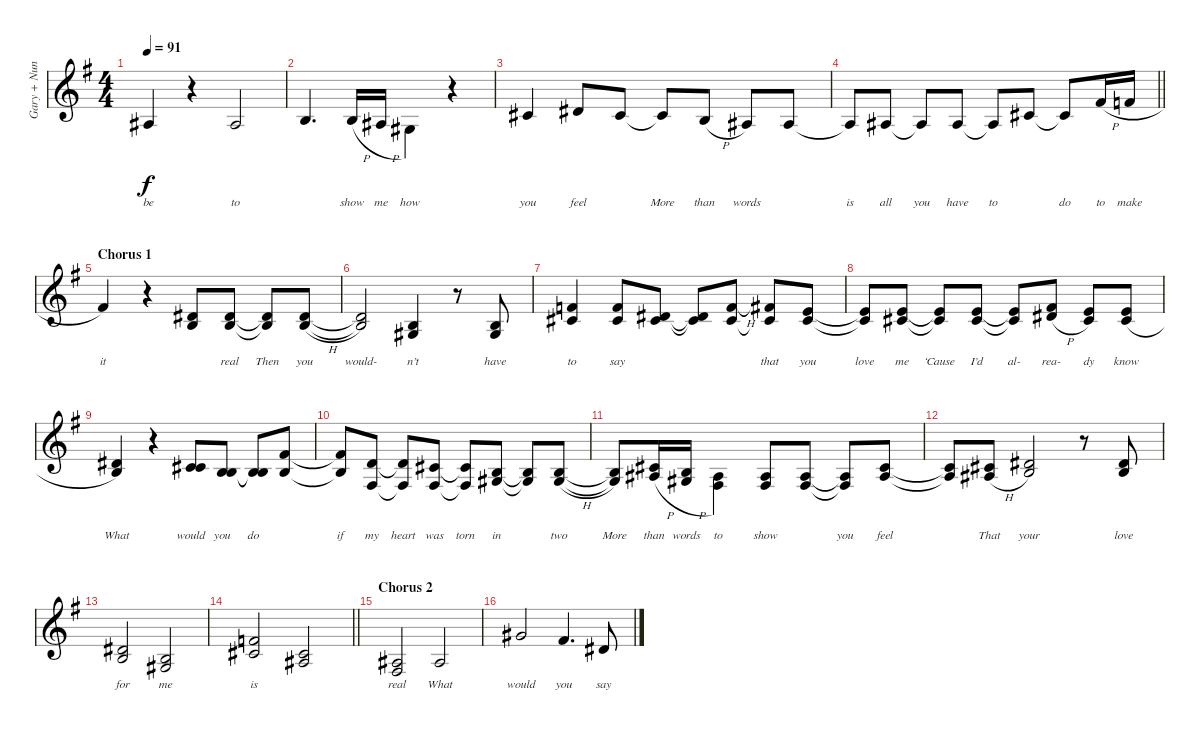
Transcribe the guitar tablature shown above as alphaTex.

\track ("Gary + Nuno" "Gary + Nun") {instrument frenchhorn}
\staff {score}
\tuning (Eb4 Bb3 Gb3 Db3 Ab2 Eb2) {hide}
\ts (4 4)
\tempo 91
\clef g2
\ks g
0.2{t}.4{lyrics (0 "be") lyrics (1 "") lyrics (2 "") lyrics (3 "") lyrics (4 "") dy f} r.4 0.2.2{lyrics (0 "to") lyrics (1 "") lyrics (2 "") lyrics (3 "") lyrics (4 "")} |
1.2.4{d lyrics (0 "") lyrics (1 "") lyrics (2 "") lyrics (3 "") lyrics (4 "")} 5.3{h}.16{lyrics (0 "show") lyrics (1 "") lyrics (2 "") lyrics (3 "") lyrics (4 "") beam Up} 4.3{h}.16{lyrics (0 "me") lyrics (1 "") lyrics (2 "") lyrics (3 "") lyrics (4 "") beam Up} 2.3.4{lyrics (0 "how") lyrics (1 "") lyrics (2 "") lyrics (3 "") lyrics (4 "") beam Down} r.4 |
3.2.4{lyrics (0 "you") lyrics (1 "") lyrics (2 "") lyrics (3 "") lyrics (4 "")} 5.2.8{lyrics (0 "feel") lyrics (1 "") lyrics (2 "") lyrics (3 "") lyrics (4 "")} 3.2.8{lyrics (0 "") lyrics (1 "") lyrics (2 "") lyrics (3 "") lyrics (4 "")} 3.2{t}.8{lyrics (0 "More") lyrics (1 "") lyrics (2 "") lyrics (3 "") lyrics (4 "")} 1.2{h}.8{lyrics (0 "than") lyrics (1 "") lyrics (2 "") lyrics (3 "") lyrics (4 "")} 0.2.8{lyrics (0 "words") lyrics (1 "") lyrics (2 "") lyrics (3 "") lyrics (4 "")} 0.2.8{lyrics (0 "") lyrics (1 "") lyrics (2 "") lyrics (3 "") lyrics (4 "")} |
\barLineRight lightlight
0.2{t}.8{lyrics (0 "is") lyrics (1 "") lyrics (2 "") lyrics (3 "") lyrics (4 "")} 0.2.8{lyrics (0 "all") lyrics (1 "") lyrics (2 "") lyrics (3 "") lyrics (4 "")} 0.2{t}.8{lyrics (0 "you") lyrics (1 "") lyrics (2 "") lyrics (3 "") lyrics (4 "")} 0.2.8{lyrics (0 "have") lyrics (1 "") lyrics (2 "") lyrics (3 "") lyrics (4 "")} 0.2{t}.8{lyrics (0 "to") lyrics (1 "") lyrics (2 "") lyrics (3 "") lyrics (4 "")} 3.2.8{lyrics (0 "") lyrics (1 "") lyrics (2 "") lyrics (3 "") lyrics (4 "")} 3.2{t}.8{lyrics (0 "do") lyrics (1 "") lyrics (2 "") lyrics (3 "") lyrics (4 "")} 3.1{h}.16{lyrics (0 "to") lyrics (1 "") lyrics (2 "") lyrics (3 "") lyrics (4 "")} 2.1{h}.16{lyrics (0 "make") lyrics (1 "") lyrics (2 "") lyrics (3 "") lyrics (4 "")} |
\section ("" "Chorus 1")
3.1.4{lyrics (0 "it") lyrics (1 "") lyrics (2 "") lyrics (3 "") lyrics (4 "")} r.4 (0.1 5.3).8{lyrics (0 "") lyrics (1 "") lyrics (2 "") lyrics (3 "") lyrics (4 "")} (0.1 5.3).8{lyrics (0 "real") lyrics (1 "") lyrics (2 "") lyrics (3 "") lyrics (4 "")} (0.1{t} 5.3{t}).8{lyrics (0 "Then") lyrics (1 "") lyrics (2 "") lyrics (3 "") lyrics (4 "")} (5.2{h} 5.3{h}).8{lyrics (0 "you") lyrics (1 "") lyrics (2 "") lyrics (3 "") lyrics (4 "")} |
(5.2{t} 5.3{t}).2{lyrics (0 "would-") lyrics (1 "") lyrics (2 "") lyrics (3 "") lyrics (4 "")} (1.2 2.3).4{lyrics (0 "n’t") lyrics (1 "") lyrics (2 "") lyrics (3 "") lyrics (4 "")} r.8 (1.2 2.3).8{lyrics (0 "have") lyrics (1 "") lyrics (2 "") lyrics (3 "") lyrics (4 "")} |
(2.1 7.3).4{lyrics (0 "to") lyrics (1 "") lyrics (2 "") lyrics (3 "") lyrics (4 "")} (2.1 7.3).8{lyrics (0 "say") lyrics (1 "") lyrics (2 "") lyrics (3 "") lyrics (4 "")} (0.1 7.3).8{lyrics (0 "") lyrics (1 "") lyrics (2 "") lyrics (3 "") lyrics (4 "")} (0.1{t} 7.3{t}).8{lyrics (0 "") lyrics (1 "") lyrics (2 "") lyrics (3 "") lyrics (4 "")} (2.1{h} 7.3).8{lyrics (0 "") lyrics (1 "") lyrics (2 "") lyrics (3 "") lyrics (4 "")} (3.1 7.3{t}).8{lyrics (0 "that") lyrics (1 "") lyrics (2 "") lyrics (3 "") lyrics (4 "")} (1.1 7.3).8{lyrics (0 "you") lyrics (1 "") lyrics (2 "") lyrics (3 "") lyrics (4 "")} |
(1.1{t} 7.3{t}).8{lyrics (0 "love") lyrics (1 "") lyrics (2 "") lyrics (3 "") lyrics (4 "")} (1.1 7.3).8{lyrics (0 "me") lyrics (1 "") lyrics (2 "") lyrics (3 "") lyrics (4 "")} (1.1{t} 7.3{t}).8{lyrics (0 "‘Cause") lyrics (1 "") lyrics (2 "") lyrics (3 "") lyrics (4 "")} (1.1 7.3).8{lyrics (0 "I’d") lyrics (1 "") lyrics (2 "") lyrics (3 "") lyrics (4 "")} (1.1{t} 7.3{t}).8{lyrics (0 "al-") lyrics (1 "") lyrics (2 "") lyrics (3 "") lyrics (4 "")} (3.1{h} 9.3{h}).8{lyrics (0 "rea-") lyrics (1 "") lyrics (2 "") lyrics (3 "") lyrics (4 "")} (1.1 7.3).8{lyrics (0 "dy") lyrics (1 "") lyrics (2 "") lyrics (3 "") lyrics (4 "")} (1.1{h} 7.3{h}).8{lyrics (0 "know") lyrics (1 "") lyrics (2 "") lyrics (3 "") lyrics (4 "")} |
(0.1 5.3).4{lyrics (0 "What") lyrics (1 "") lyrics (2 "") lyrics (3 "") lyrics (4 "")} r.4 (3.2 7.3).8{lyrics (0 "would") lyrics (1 "") lyrics (2 "") lyrics (3 "") lyrics (4 "")} (1.2 5.3).8{lyrics (0 "you") lyrics (1 "") lyrics (2 "") lyrics (3 "") lyrics (4 "")} (1.2{t} 5.3{t}).8{lyrics (0 "do") lyrics (1 "") lyrics (2 "") lyrics (3 "") lyrics (4 "")} (3.1 5.3).8{lyrics (0 "") lyrics (1 "") lyrics (2 "") lyrics (3 "") lyrics (4 "")} |
(3.1{t} 5.3{t}).8{lyrics (0 "if") lyrics (1 "") lyrics (2 "") lyrics (3 "") lyrics (4 "")} (4.2 5.4).8{lyrics (0 "my") lyrics (1 "") lyrics (2 "") lyrics (3 "") lyrics (4 "")} (4.2{t} 5.4{t}).8{lyrics (0 "heart") lyrics (1 "") lyrics (2 "") lyrics (3 "") lyrics (4 "")} (3.2 5.4).8{lyrics (0 "was") lyrics (1 "") lyrics (2 "") lyrics (3 "") lyrics (4 "")} (3.2{t} 5.4{t}).8{lyrics (0 "torn") lyrics (1 "") lyrics (2 "") lyrics (3 "") lyrics (4 "")} (1.2 7.4).8{lyrics (0 "in") lyrics (1 "") lyrics (2 "") lyrics (3 "") lyrics (4 "")} (1.2{t} 7.4{t}).8{lyrics (0 "") lyrics (1 "") lyrics (2 "") lyrics (3 "") lyrics (4 "")} (1.2{h} 7.4{h}).8{lyrics (0 "two") lyrics (1 "") lyrics (2 "") lyrics (3 "") lyrics (4 "")} |
(1.2{t} 7.4{t}).8{lyrics (0 "More") lyrics (1 "") lyrics (2 "") lyrics (3 "") lyrics (4 "")} (3.2{h} 9.4{h}).16{lyrics (0 "than") lyrics (1 "") lyrics (2 "") lyrics (3 "") lyrics (4 "")} (1.2{h} 7.4{h}).16{lyrics (0 "words") lyrics (1 "") lyrics (2 "") lyrics (3 "") lyrics (4 "")} (0.2 5.4).4{lyrics (0 "to") lyrics (1 "") lyrics (2 "") lyrics (3 "") lyrics (4 "") beam Down} (0.2 5.4).8{lyrics (0 "show") lyrics (1 "") lyrics (2 "") lyrics (3 "") lyrics (4 "")} (0.2 5.4).8{lyrics (0 "") lyrics (1 "") lyrics (2 "") lyrics (3 "") lyrics (4 "")} (0.2{t} 5.4{t}).8{lyrics (0 "you") lyrics (1 "") lyrics (2 "") lyrics (3 "") lyrics (4 "")} (3.2 4.3).8{lyrics (0 "feel") lyrics (1 "") lyrics (2 "") lyrics (3 "") lyrics (4 "")} |
(3.2{t} 4.3{t}).8{lyrics (0 "") lyrics (1 "") lyrics (2 "") lyrics (3 "") lyrics (4 "")} (3.2{h} 4.3{h}).8{lyrics (0 "That") lyrics (1 "") lyrics (2 "") lyrics (3 "") lyrics (4 "")} (5.2 5.3).2{lyrics (0 "your") lyrics (1 "") lyrics (2 "") lyrics (3 "") lyrics (4 "")} r.8 (5.2 5.3).8{lyrics (0 "love") lyrics (1 "") lyrics (2 "") lyrics (3 "") lyrics (4 "")} |
(5.2 5.3).2{lyrics (0 "for") lyrics (1 "") lyrics (2 "") lyrics (3 "") lyrics (4 "")} (1.2 2.3).2{lyrics (0 "me") lyrics (1 "") lyrics (2 "") lyrics (3 "") lyrics (4 "")} |
\barLineRight lightlight
(2.1 3.2).2{lyrics (0 "is") lyrics (1 "") lyrics (2 "") lyrics (3 "") lyrics (4 "")} (3.2 4.3).2{lyrics (0 "") lyrics (1 "") lyrics (2 "") lyrics (3 "") lyrics (4 "")} |
\section ("" "Chorus 2")
(0.2 0.3).2{lyrics (0 "real") lyrics (1 "") lyrics (2 "") lyrics (3 "") lyrics (4 "")} 0.2.2{lyrics (0 "What") lyrics (1 "") lyrics (2 "") lyrics (3 "") lyrics (4 "")} |
5.1.2{lyrics (0 "would") lyrics (1 "") lyrics (2 "") lyrics (3 "") lyrics (4 "")} 3.1.4{d lyrics (0 "you") lyrics (1 "") lyrics (2 "") lyrics (3 "") lyrics (4 "")} 0.1{h}.8{lyrics (0 "say") lyrics (1 "") lyrics (2 "") lyrics (3 "") lyrics (4 "")}
